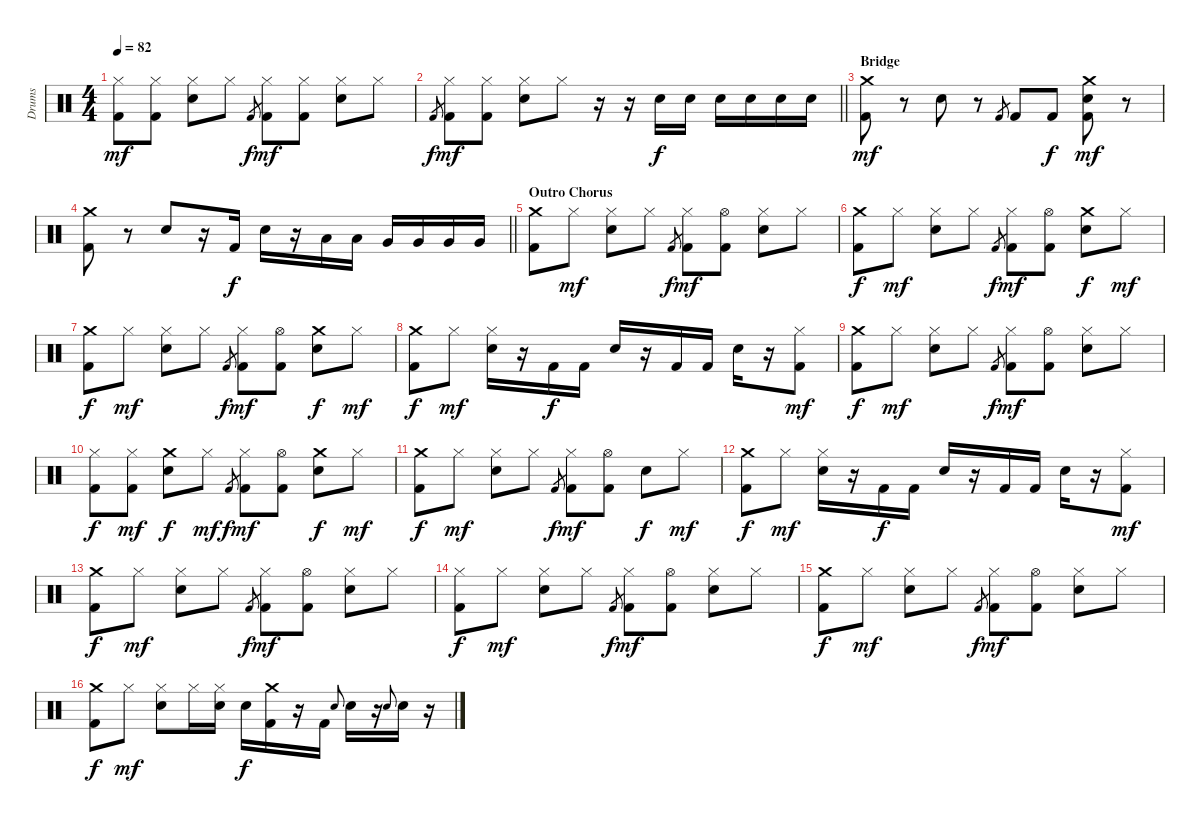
\track ("Drums" "Drums") {instrument percussion}
\staff {score}
\articulation defaults
\ts (4 4)
\tempo 82
\clef neutral
\ks c
("Hi-Hat (closed)" "Kick (hit) 2").8{dy mf} ("Hi-Hat (closed)" "Kick (hit) 2").8 ("Hi-Hat (closed)" "Snare (hit) 2").8 "Hi-Hat (closed)".8 "Kick (hit) 2".8{gr dy f} ("Hi-Hat (closed)" "Kick (hit) 2").8{dy mf} ("Hi-Hat (closed)" "Kick (hit) 2").8 ("Hi-Hat (closed)" "Snare (hit) 2").8 "Hi-Hat (closed)".8 |
\barLineRight lightlight "Kick (hit) 2".8{gr dy f}
("Hi-Hat (closed)" "Kick (hit) 2").8{dy mf} ("Hi-Hat (closed)" "Kick (hit) 2").8 ("Hi-Hat (closed)" "Snare (hit) 2").8 "Hi-Hat (closed)".8 r.16 r.16 "Snare (hit) 2".16{dy f} "Snare (hit) 2".16 "Snare (hit) 2".16 "Snare (hit) 2".16 "Snare (hit) 2".16 "Snare (hit) 2".16 |
\section ("" "Bridge")
("Crash medium (hit)" "Kick (hit) 2").8{dy mf} r.8 "Snare (hit) 2".8 r.8 "Kick (hit) 2".8{gr} "Kick (hit) 2".8 "Kick (hit) 2".8{dy f} ("Crash medium (hit)" "Snare (hit) 2" "Kick (hit) 2").8{dy mf} r.8 |
\barLineRight lightlight
("Crash medium (hit)" "Kick (hit) 2").8 r.8 "Snare (hit) 2".8 r.16 "Kick (hit) 2".16{dy f} "Snare (hit) 2".16 r.16 "Low Tom (hit)".16 "Low Tom (hit)".16 "Very Low Tom (hit)".16 "Very Low Tom (hit)".16 "Very Low Tom (hit)".16 "Very Low Tom (hit)".16 |
\section ("" "Outro Chorus")
("Crash medium (hit)" "Kick (hit) 2").8 "Hi-Hat (closed)".8{dy mf} ("Hi-Hat (closed)" "Snare (hit) 2").8 "Hi-Hat (closed)".8 "Kick (hit) 2".8{gr dy f} ("Hi-Hat (closed)" "Kick (hit) 2").8{dy mf} ("Hi-Hat (open)" "Kick (hit) 2").8 ("Hi-Hat (closed)" "Snare (hit) 2").8 "Hi-Hat (closed)".8 |
("Crash medium (hit)" "Kick (hit) 2").8{dy f} "Hi-Hat (closed)".8{dy mf} ("Hi-Hat (closed)" "Snare (hit) 2").8 "Hi-Hat (closed)".8 "Kick (hit) 2".8{gr dy f} ("Hi-Hat (closed)" "Kick (hit) 2").8{dy mf} ("Hi-Hat (open)" "Kick (hit) 2").8 ("Crash medium (hit)" "Snare (hit) 2").8{dy f} "Hi-Hat (closed)".8{dy mf} |
("Crash medium (hit)" "Kick (hit) 2").8{dy f} "Hi-Hat (closed)".8{dy mf} ("Hi-Hat (closed)" "Snare (hit) 2").8 "Hi-Hat (closed)".8 "Kick (hit) 2".8{gr dy f} ("Hi-Hat (closed)" "Kick (hit) 2").8{dy mf} ("Hi-Hat (open)" "Kick (hit) 2").8 ("Crash medium (hit)" "Snare (hit) 2").8{dy f} "Hi-Hat (closed)".8{dy mf} |
("Crash medium (hit)" "Kick (hit) 2").8{dy f} "Hi-Hat (closed)".8{dy mf} ("Hi-Hat (closed)" "Snare (hit) 2").16 r.16 "Kick (hit) 2".16{dy f} "Kick (hit) 2".16 "Snare (hit) 2".16 r.16 "Kick (hit) 2".16 "Kick (hit) 2".16 "Snare (hit) 2".16 r.16 ("Hi-Hat (closed)" "Kick (hit) 2").8{dy mf} |
("Crash medium (hit)" "Kick (hit) 2").8{dy f} "Hi-Hat (closed)".8{dy mf} ("Hi-Hat (closed)" "Snare (hit) 2").8 "Hi-Hat (closed)".8 "Kick (hit) 2".8{gr dy f} ("Hi-Hat (closed)" "Kick (hit) 2").8{dy mf} ("Hi-Hat (open)" "Kick (hit) 2").8 ("Hi-Hat (closed)" "Snare (hit) 2").8 "Hi-Hat (closed)".8 |
("Hi-Hat (closed)" "Kick (hit) 2").8{dy f} ("Hi-Hat (closed)" "Kick (hit) 2").8{dy mf} ("Crash medium (hit)" "Snare (hit) 2").8{dy f} "Hi-Hat (closed)".8{dy mf} "Kick (hit) 2".8{gr dy f} ("Hi-Hat (closed)" "Kick (hit) 2").8{dy mf} ("Hi-Hat (open)" "Kick (hit) 2").8 ("Crash medium (hit)" "Snare (hit) 2").8{dy f} "Hi-Hat (closed)".8{dy mf} |
("Crash medium (hit)" "Kick (hit) 2").8{dy f} "Hi-Hat (closed)".8{dy mf} ("Hi-Hat (closed)" "Snare (hit) 2").8 "Hi-Hat (closed)".8 "Kick (hit) 2".8{gr dy f} ("Hi-Hat (closed)" "Kick (hit) 2").8{dy mf} ("Hi-Hat (open)" "Kick (hit) 2").8 "Snare (hit) 2".8{dy f} "Hi-Hat (closed)".8{dy mf} |
("Crash medium (hit)" "Kick (hit) 2").8{dy f} "Hi-Hat (closed)".8{dy mf} ("Hi-Hat (closed)" "Snare (hit) 2").16 r.16 "Kick (hit) 2".16{dy f} "Kick (hit) 2".16 "Snare (hit) 2".16 r.16 "Kick (hit) 2".16 "Kick (hit) 2".16 "Snare (hit) 2".16 r.16 ("Hi-Hat (closed)" "Kick (hit) 2").8{dy mf} |
("Crash medium (hit)" "Kick (hit) 2").8{dy f} "Hi-Hat (closed)".8{dy mf} ("Hi-Hat (closed)" "Snare (hit) 2").8 "Hi-Hat (closed)".8 "Kick (hit) 2".8{gr dy f} ("Hi-Hat (closed)" "Kick (hit) 2").8{dy mf} ("Hi-Hat (open)" "Kick (hit) 2").8 ("Hi-Hat (closed)" "Snare (hit) 2").8 "Hi-Hat (closed)".8 |
("Hi-Hat (closed)" "Kick (hit) 2").8{dy f} "Hi-Hat (closed)".8{dy mf} ("Hi-Hat (closed)" "Snare (hit) 2").8 "Hi-Hat (closed)".8 "Kick (hit) 2".8{gr dy f} ("Hi-Hat (closed)" "Kick (hit) 2").8{dy mf} ("Hi-Hat (open)" "Kick (hit) 2").8 ("Hi-Hat (closed)" "Snare (hit) 2").8 "Hi-Hat (closed)".8 |
("Crash medium (hit)" "Kick (hit) 2").8{dy f} "Hi-Hat (closed)".8{dy mf} ("Hi-Hat (closed)" "Snare (hit) 2").8 "Hi-Hat (closed)".8 "Kick (hit) 2".8{gr dy f} ("Hi-Hat (closed)" "Kick (hit) 2").8{dy mf} ("Hi-Hat (open)" "Kick (hit) 2").8 ("Hi-Hat (closed)" "Snare (hit) 2").8 "Hi-Hat (closed)".8 |
("Crash medium (hit)" "Kick (hit) 2").8{dy f} "Hi-Hat (closed)".8{dy mf} ("Hi-Hat (closed)" "Snare (hit) 2").8 "Hi-Hat (closed)".16 ("Hi-Hat (closed)" "Snare (hit) 2").16 "Snare (hit) 2".16{dy f} ("Crash medium (hit)" "Kick (hit) 2").16 r.16 "Kick (hit) 2".16 "Snare (hit) 2".8{gr onbeat} "Snare (hit) 2".16 r.16 "Snare (hit) 2".8{gr onbeat} "Snare (hit) 2".16 r.16
